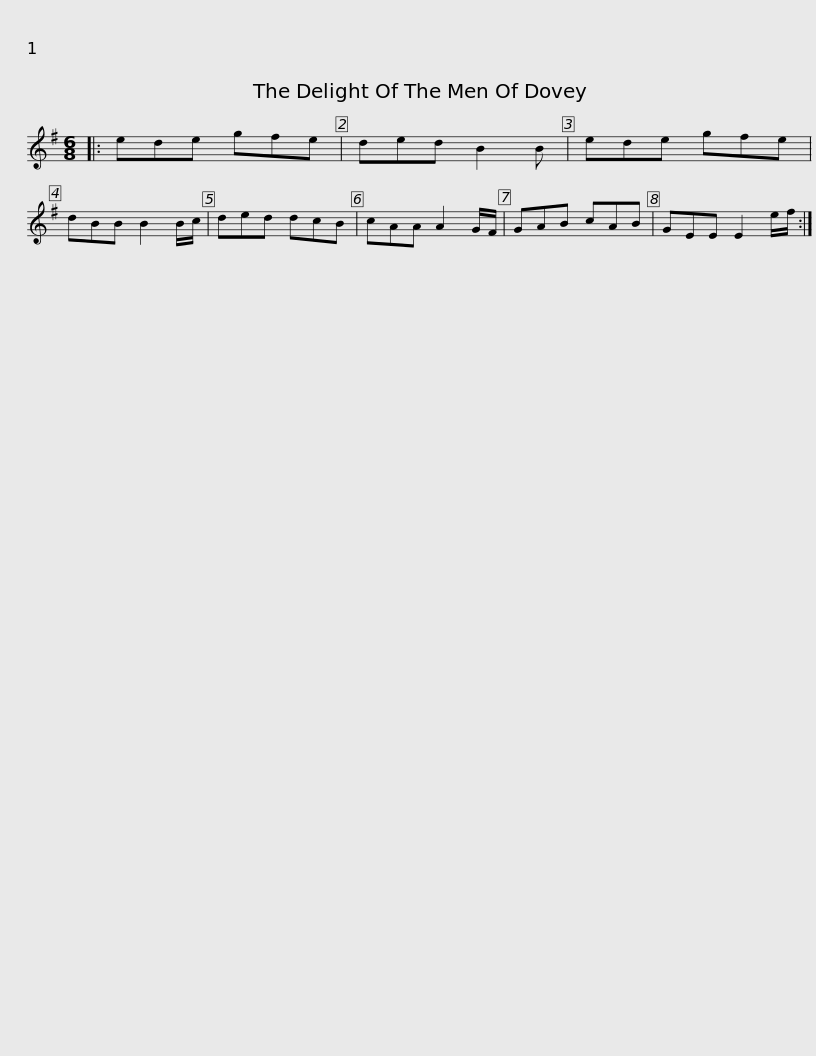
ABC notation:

X:1
L:1/8
M:6/8
I:linebreak $
K:G
V:1 treble
V:1
|: ede gfe | ded B2 B | ede gfe | dBB B2 B/c/ | ded dcB | %5
 cAA A2 G/F/ | GAB cAB |$ GEE E2 e/f/ :| %8
